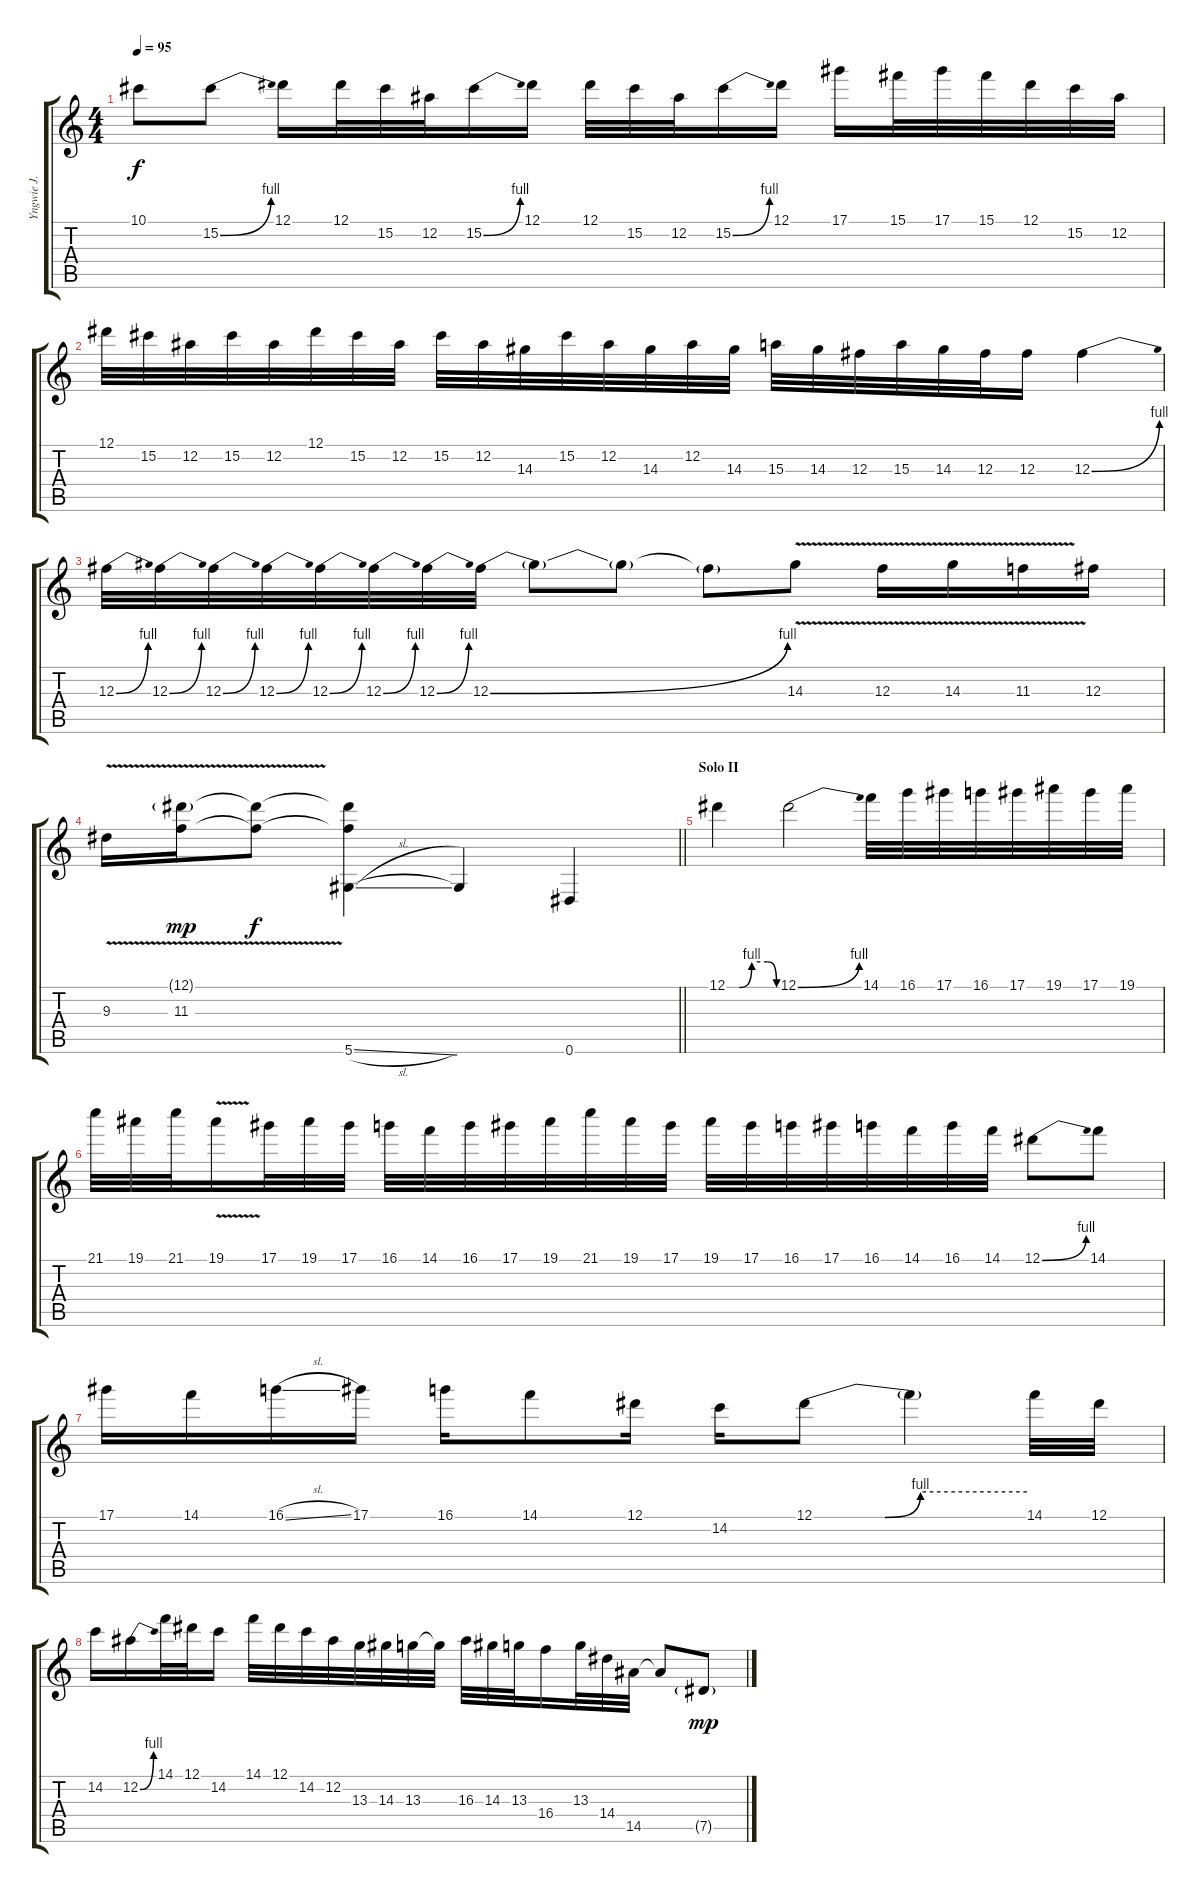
\track ("Yngwie J. Malmsteen" "Yngwie J. ") {instrument overdrivenguitar}
\staff {score tabs}
\tuning (Eb4 Bb3 Gb3 Db3 Ab2 Eb2) {hide}
\ts (4 4)
\tempo 95
\clef g2
\ks c
10.1{t}.8{dy f} 15.2{be (bend 0 0 60 4)}.8 12.1.16 12.1.32 15.2.32 12.2.32 15.2{be (bend 0 0 60 4)}.16 12.1.16 12.1.32 15.2.32 12.2.32 15.2{be (bend 0 0 60 4)}.16 12.1.16 17.1.16 15.1.32 17.1.32 15.1.32 12.1.32 15.2.32 12.2.32 |
12.1.32 15.2.32 12.2.32 15.2.32 12.2.32 12.1.32 15.2.32 12.2.32 15.2.32 12.2.32 14.3.32 15.2.32 12.2.32 14.3.32 12.2.32 14.3.32 15.3.32 14.3.32 12.3.32 15.3.32 14.3.32 12.3.32 12.3.16 12.3{be (bend 0 0 60 4)}.4 |
12.3{be (bend 0 0 60 4)}.32 12.3{be (bend 0 0 60 4)}.32 12.3{be (bend 0 0 60 4)}.32 12.3{be (bend 0 0 60 4)}.32 12.3{be (bend 0 0 60 4)}.32 12.3{be (bend 0 0 60 4)}.32 12.3{be (bend 0 0 60 4)}.32 12.3{be (bend 0 0 60 4)}.32 12.3{t}.8 12.3{t}.8 12.3{t}.8 14.3{v}.8 12.3{v}.16 14.3{v}.16 11.3{v}.16 12.3.16 |
\barLineRight lightlight
9.3{v}.16 (12.1{g} 11.3{v}).16{dy mp} (12.1{t} 11.3{t}).8{dy f} (12.1{t} 11.3{t} 5.6{sl}).4 5.6{t}.4 0.6.4 |
\section ("" "Solo II")
12.1{be (custom 0 0 15 0 30 4 49 4 60 0)}.4 12.1{be (bend 0 0 60 4)}.2 14.1.32 16.1.32 17.1.32 16.1.32 17.1.32 19.1.32 17.1.32 19.1.32 |
21.1.32 19.1.32 21.1.32 19.1{v}.16 17.1.32 19.1.32 17.1.32 16.1.32 14.1.32 16.1.32 17.1.32 19.1.32 21.1.32 19.1.32 17.1.32 19.1.32 17.1.32 16.1.32 17.1.32 16.1.32 14.1.32 16.1.32 14.1.32 12.1{be (bend 0 0 60 4)}.8 14.1.8 |
17.1.16 14.1.16 16.1{sl}.16 17.1.16 16.1.16 14.1.8 12.1.16 14.2.16 12.1{be (custom 0 0 20 0 30 4 60 4)}.8 12.1{t}.4 14.1.32 12.1.32 |
14.2.16 12.2{be (bend 0 0 60 4)}.16 14.1.32 12.1.32 14.2.16 14.1.32 12.1.32 14.2.32 12.2.32 13.3.32 14.3.32 13.3.32 13.3{t}.32 16.3.32 14.3.32 13.3.32 16.4.16 13.3.32 14.4.32 14.5.32 14.5{t}.8 7.5{g}.8{dy mp}
